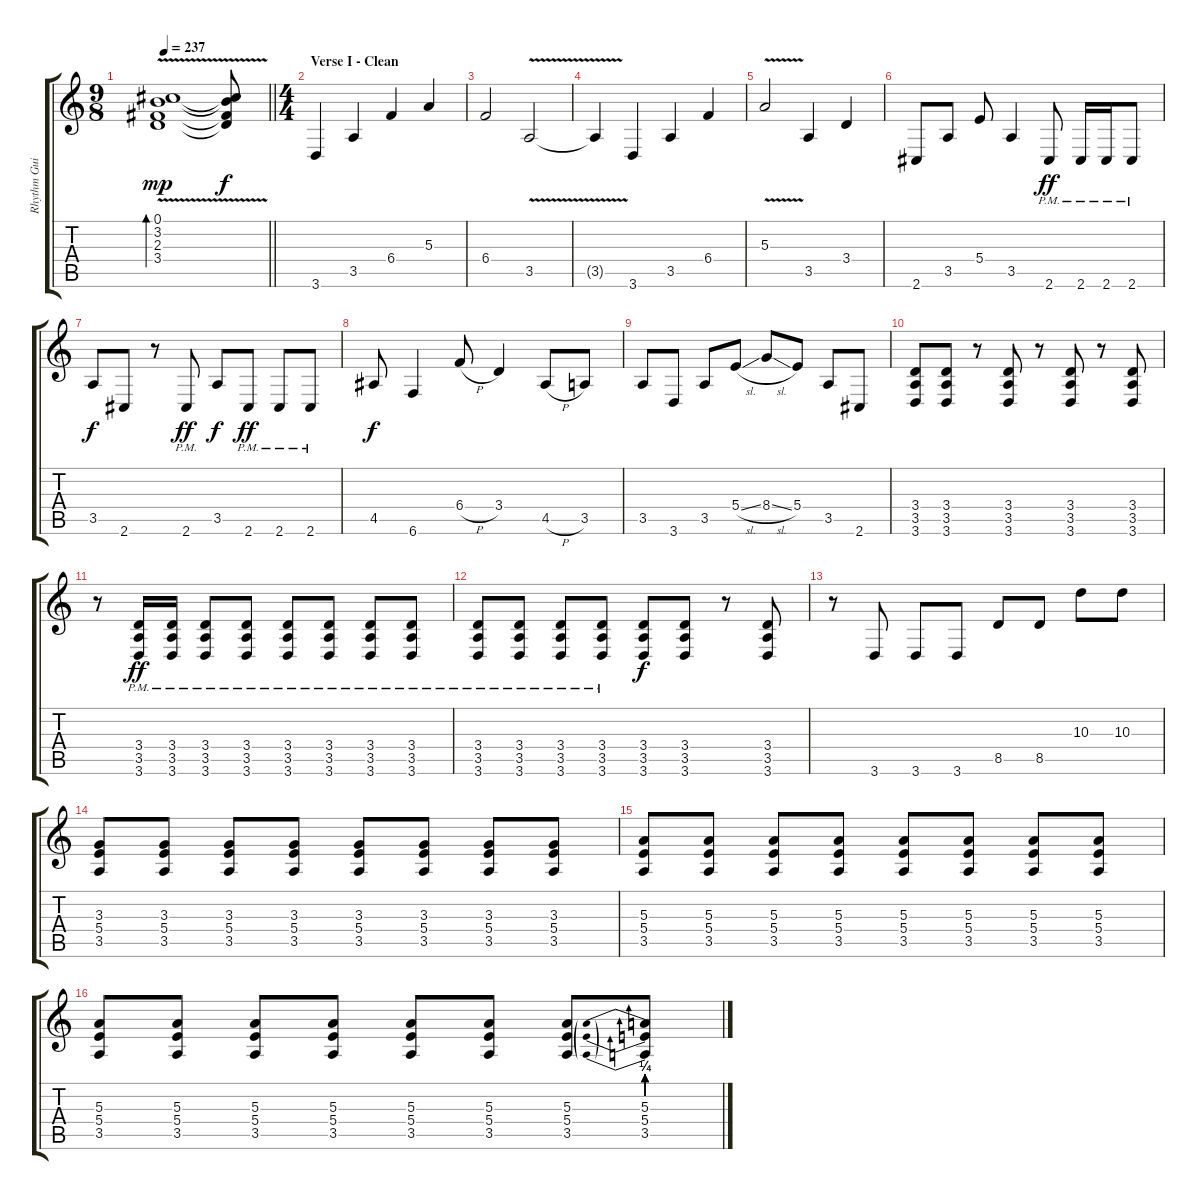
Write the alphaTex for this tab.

\track ("Rhythm Guitar L" "Rhythm Gui") {instrument distortionguitar}
\staff {score tabs}
\tuning (Db4 Ab3 E3 B2 Gb2 B1) {hide}
\ts (9 8)
\tempo 237
\clef g2
\barLineRight lightlight
\ks c
(0.1 3.2{v} 2.3{v} 3.4{v}).1{bd 480 dy mp} (0.1{t} 3.2{t} 2.3{t} 3.4{t}).8{dy f} |
\ts (4 4)
\section ("" "Verse I - Clean")
3.6.4 3.5.4 6.4.4 5.3.4 |
6.4.2 3.5{v}.2 |
3.5{t}.4 3.6.4 3.5.4 6.4.4 |
5.3{v}.2 3.5.4 3.4.4 |
2.6.8 3.5.8 5.4.8 3.5.4 2.6{pm}.8{dy ff} 2.6{pm}.16 2.6{pm}.16 2.6{pm}.8 |
3.5.8{dy f} 2.6.8 r.8 2.6{pm}.8{dy ff} 3.5.8{dy f} 2.6{pm}.8{dy ff} 2.6{pm}.8 2.6{pm}.8 |
4.5.8{dy f} 6.6.4 6.4{h}.8 3.4.4 4.5{h}.8 3.5.8 |
3.5.8 3.6.8 3.5.8 5.4{sl}.8 8.4{sl}.8 5.4.8 3.5.8 2.6.8 |
(3.4 3.5 3.6).8 (3.4 3.5 3.6).8 r.8 (3.4 3.5 3.6).8 r.8 (3.4 3.5 3.6).8 r.8 (3.4 3.5 3.6).8 |
r.8 (3.4{pm} 3.5{pm} 3.6{pm}).16{dy ff} (3.4{pm} 3.5{pm} 3.6{pm}).16 (3.4{pm} 3.5{pm} 3.6{pm}).8 (3.4{pm} 3.5{pm} 3.6{pm}).8 (3.4{pm} 3.5{pm} 3.6{pm}).8 (3.4{pm} 3.5{pm} 3.6{pm}).8 (3.4{pm} 3.5{pm} 3.6{pm}).8 (3.4{pm} 3.5{pm} 3.6{pm}).8 |
(3.4{pm} 3.5{pm} 3.6{pm}).8 (3.4{pm} 3.5{pm} 3.6{pm}).8 (3.4{pm} 3.5{pm} 3.6{pm}).8 (3.4{pm} 3.5{pm} 3.6{pm}).8 (3.4 3.5 3.6).8{dy f} (3.4 3.5 3.6).8 r.8 (3.4 3.5 3.6).8 |
r.8 3.6.8 3.6.8 3.6.8 8.5.8 8.5.8 10.3.8 10.3.8 |
(3.3 5.4 3.5).8 (3.3 5.4 3.5).8 (3.3 5.4 3.5).8 (3.3 5.4 3.5).8 (3.3 5.4 3.5).8 (3.3 5.4 3.5).8 (3.3 5.4 3.5).8 (3.3 5.4 3.5).8 |
(5.3 5.4 3.5).8 (5.3 5.4 3.5).8 (5.3 5.4 3.5).8 (5.3 5.4 3.5).8 (5.3 5.4 3.5).8 (5.3 5.4 3.5).8 (5.3 5.4 3.5).8 (5.3 5.4 3.5).8 |
(5.3 5.4 3.5).8 (5.3 5.4 3.5).8 (5.3 5.4 3.5).8 (5.3 5.4 3.5).8 (5.3 5.4 3.5).8 (5.3 5.4 3.5).8 (5.3 5.4 3.5).8 (5.3{be (prebend 0 1 60 1)} 5.4{be (prebend 0 1 60 1)} 3.5{be (prebend 0 1 60 1)}).8
